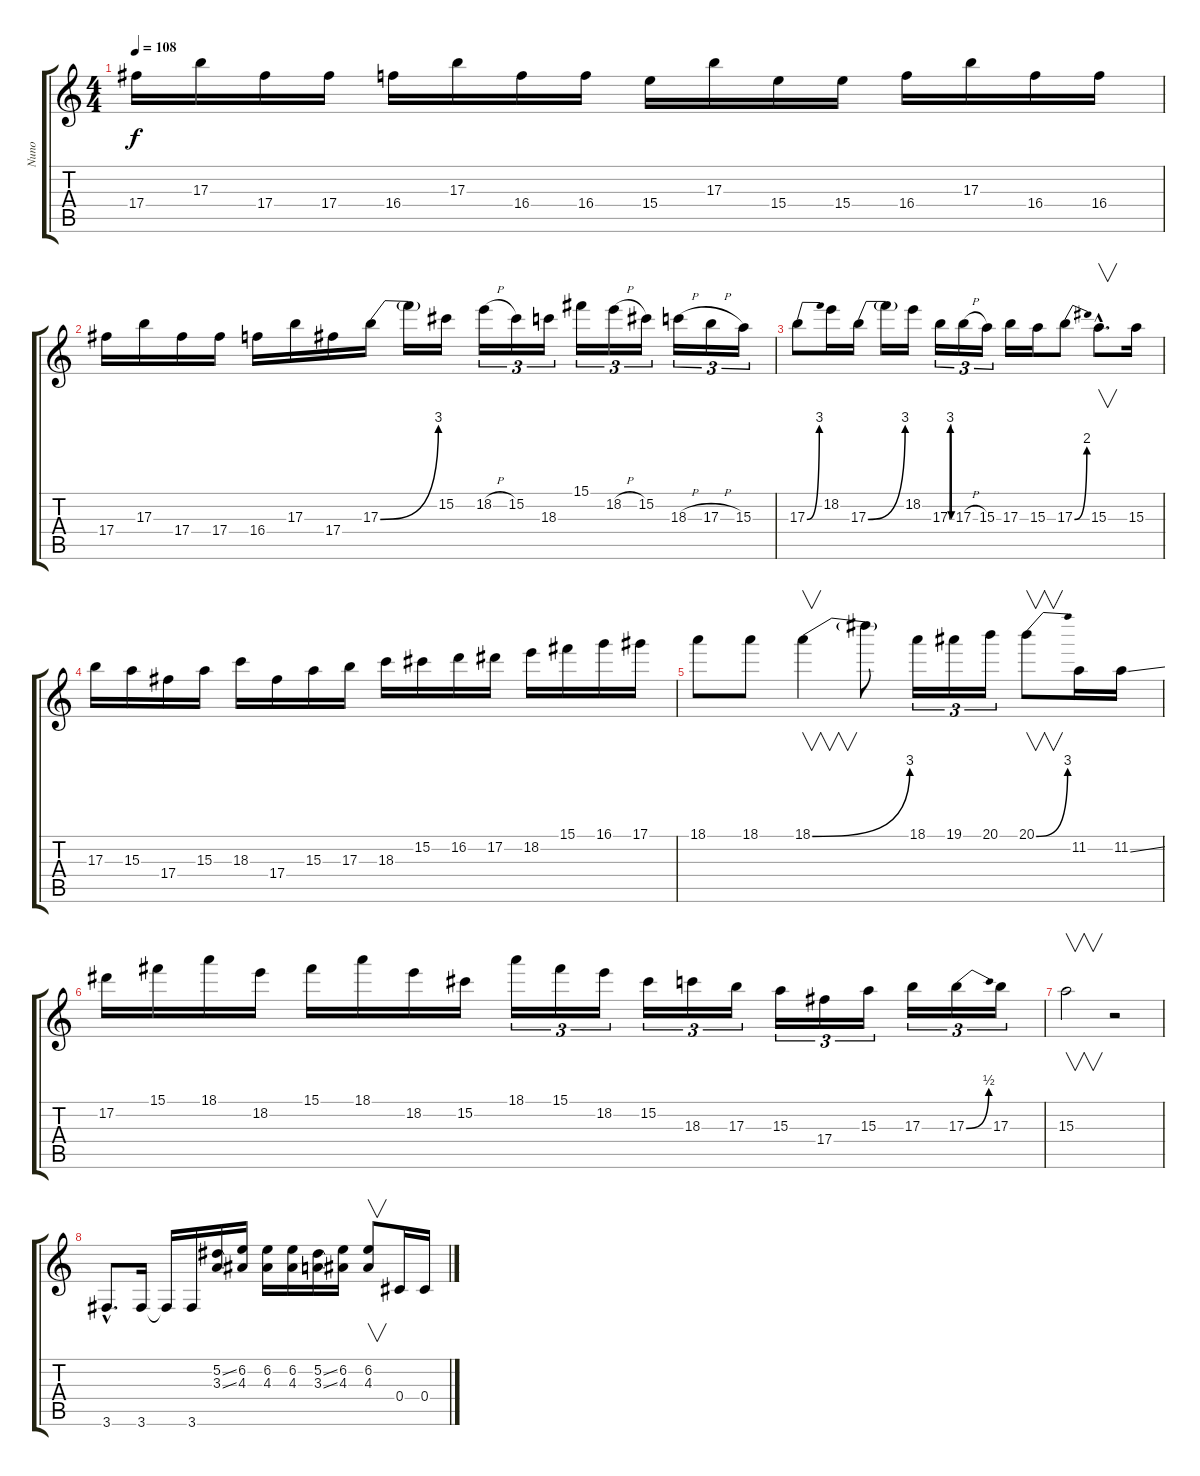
\track ("Nuno" "Nuno") {instrument distortionguitar}
\staff {score tabs}
\tuning (Eb4 Bb3 Gb3 Db3 Ab2 Eb2) {hide}
\ts (4 4)
\tempo 108
\clef g2
\ks c
17.4.16{dy f} 17.3.16 17.4.16 17.4.16 16.4.16 17.3.16 16.4.16 16.4.16 15.4.16 17.3.16 15.4.16 15.4.16 16.4.16 17.3.16 16.4.16 16.4.16 |
17.4.16 17.3.16 17.4.16 17.4.16 16.4.16 17.3.16 17.4.16 17.3{be (bend 0 0 60 12)}.16 17.3{t}.16 15.2.16 18.2{h}.16{tu (3 2)} 15.2.16{tu (3 2)} 18.3.16{tu (3 2)} 15.1.16{tu (3 2)} 18.2{h}.16{tu (3 2)} 15.2.16{tu (3 2)} 18.3{h}.16{tu (3 2)} 17.3{h}.16{tu (3 2)} 15.3.16{tu (3 2)} |
17.3{be (bend 0 0 60 12)}.8 18.2.16 17.3{be (bend 0 0 60 12)}.16 17.3{t}.16 18.2.16 17.3{be (custom 0 0 15 12 30 12 45 0 60 0)}.16{tu (3 2)} 17.3{h}.16{tu (3 2)} 15.3.16{tu (3 2)} 17.3.16 15.3.16 17.3{be (bend 0 0 60 8)}.8 15.3{hac}.8{v d} 15.3.16 |
17.3.16 15.3.16 17.4.16 15.3.16 18.3.16 17.4.16 15.3.16 17.3.16 18.3.16 15.2.16 16.2.16 17.2.16 18.2.16 15.1.16 16.1.16 17.1.16 |
18.1.8 18.1.8 18.1{be (bend 0 0 60 12)}.4{v} 18.1{t}.8 18.1.16{tu (3 2)} 19.1.16{tu (3 2)} 20.1.16{tu (3 2)} 20.1{be (bend 0 0 60 12)}.8{v} 11.2.16 11.2{ss}.16 |
17.2.16 15.1.16 18.1.16 18.2.16 15.1.16 18.1.16 18.2.16 15.2.16 18.1.16{tu (3 2)} 15.1.16{tu (3 2)} 18.2.16{tu (3 2)} 15.2.16{tu (3 2)} 18.3.16{tu (3 2)} 17.3.16{tu (3 2)} 15.3.16{tu (3 2)} 17.4.16{tu (3 2)} 15.3.16{tu (3 2)} 17.3.16{tu (3 2)} 17.3{be (bend 0 0 60 2)}.16{tu (3 2)} 17.3.16{tu (3 2)} |
15.3.2{v} r.2 |
3.6{hac}.8{d} 3.6.16 3.6{t}.16 3.6.16 (5.2{ss} 3.3{ss}).16 (6.2 4.3).16 (6.2 4.3).16 (6.2 4.3).16 (5.2{ss} 3.3{ss}).16 (6.2 4.3).16 (6.2 4.3).8{v} 0.4.16 0.4.16
